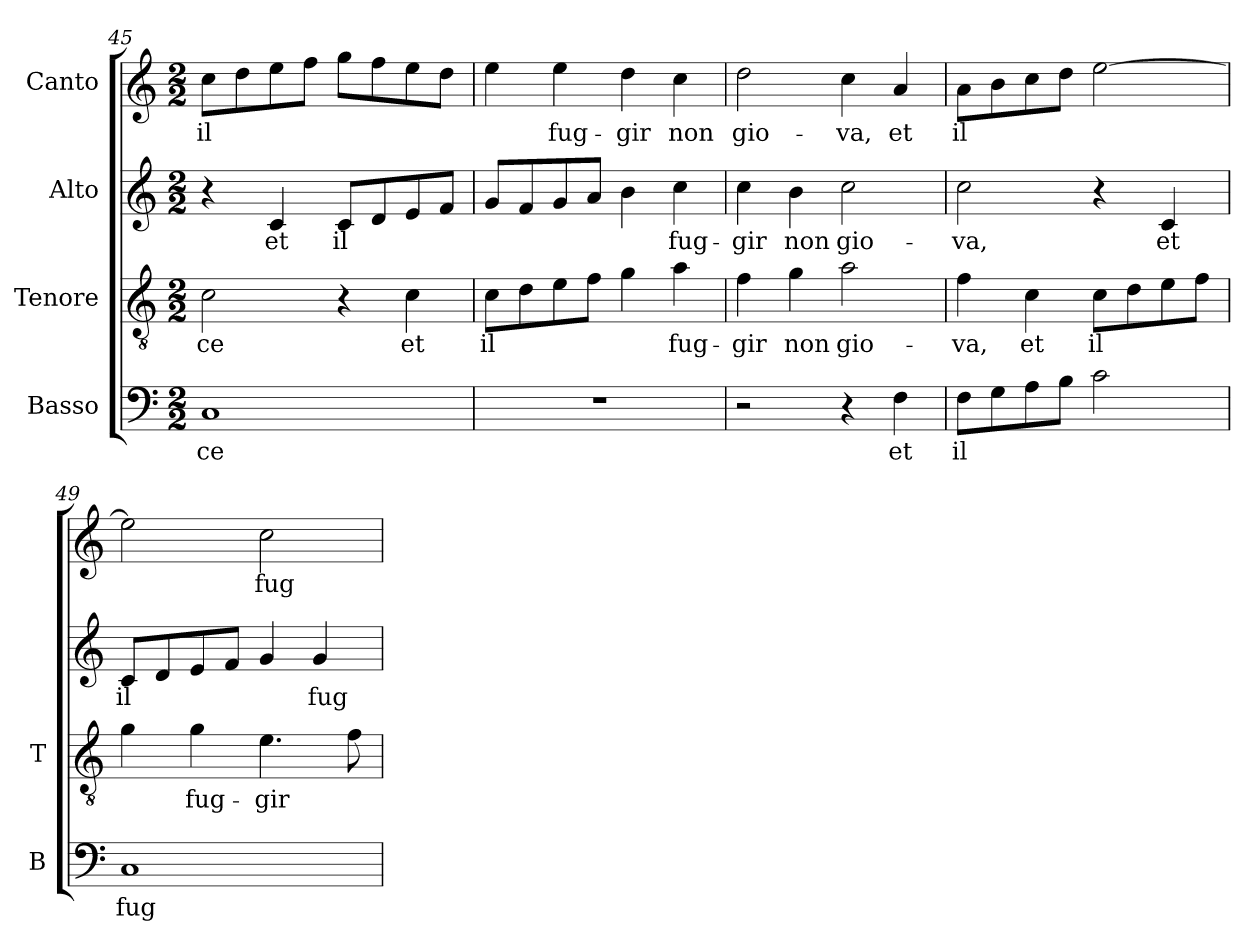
**kern	**text	**kern	**text	**kern	**text	**kern	**text
*part4	*part4	*part3	*part3	*part2	*part2	*part1	*part1
*staff4	*staff4	*staff3	*staff3	*staff2	*staff2	*staff1	*staff1
*I"Basso	*	*I"Tenore	*	*I"Alto	*	*I"Canto	*
*I'B	*	*I'T	*	*	*	*	*
*clefF4	*	*clefGv2	*	*clefG2	*	*clefG2	*
*	*	*ITrd7c12	*	*	*	*	*
*k[]	*	*k[]	*	*k[]	*	*k[]	*
*C:	*	*C:	*	*C:	*	*C:	*
*M2/2	*	*M2/2	*	*M2/2	*	*M2/2	*
=45	=45	=45	=45	=45	=45	=45	=45
!	!LO:LY:b:color=#000000	!	!	!	!	!	!
!	!	!	!LO:LY:b:color=#000000	!	!	!	!
!	!	!	!	!	!	!	!LO:LY:b:color=#000000
1Ci	-ce	2Ci\	-ce	4r	.	8cci\L	il
.	.	.	.	.	.	8ddi\	.
!	!	!	!	!	!LO:LY:b:color=#000000	!	!
.	.	.	.	4ci/	et	8eei\	.
.	.	.	.	.	.	8ffi\J	.
!	!	!	!	!	!LO:LY:b:color=#000000	!	!
.	.	4r	.	8ci/L	il	8ggi\L	.
.	.	.	.	8di/	.	8ffi\	.
!	!	!	!LO:LY:b:color=#000000	!	!	!	!
.	.	4Ci\	et	8ei/	.	8eei\	.
.	.	.	.	8fi/J	.	8ddi\J	.
=46	=46	=46	=46	=46	=46	=46	=46
!	!	!	!LO:LY:b:color=#000000	!	!	!	!
1r	.	8Ci\L	il	8gi/L	.	4eei\	.
.	.	8Di\	.	8fi/	.	.	.
!	!	!	!	!	!	!	!LO:LY:b:color=#000000
.	.	8Ei\	.	8gi/	.	4eei\	fug-
.	.	8Fi\J	.	8ai/J	.	.	.
!	!	!	!	!	!	!	!LO:LY:b:color=#000000
.	.	4Gi\	.	4bi\	.	4ddi\	-gir
!	!	!	!LO:LY:b:color=#000000	!	!	!	!
!	!	!	!	!	!LO:LY:b:color=#000000	!	!
!	!	!	!	!	!	!	!LO:LY:b:color=#000000
.	.	4Ai\	fug-	4cci\	fug-	4cci\	non
=47	=47	=47	=47	=47	=47	=47	=47
!	!	!	!LO:LY:b:color=#000000	!	!	!	!
!	!	!	!	!	!LO:LY:b:color=#000000	!	!
!	!	!	!	!	!	!	!LO:LY:b:color=#000000
2r	.	4Fi\	-gir	4cci\	-gir	2ddi\	gio-
!	!	!	!LO:LY:b:color=#000000	!	!	!	!
!	!	!	!	!	!LO:LY:b:color=#000000	!	!
.	.	4Gi\	non	4bi\	non	.	.
!	!	!	!LO:LY:b:color=#000000	!	!	!	!
!	!	!	!	!	!LO:LY:b:color=#000000	!	!
!	!	!	!	!	!	!	!LO:LY:b:color=#000000
4r	.	2Ai\	gio-	2cci\	gio-	4cci\	-va,
!	!LO:LY:b:color=#000000	!	!	!	!	!	!
!	!	!	!	!	!	!	!LO:LY:b:color=#000000
4Fi\	et	.	.	.	.	4ai/	et
!!LO:LB:g=z
=48	=48	=48	=48	=48	=48	=48	=48
!	!LO:LY:b:color=#000000	!	!	!	!	!	!
!	!	!	!LO:LY:b:color=#000000	!	!	!	!
!	!	!	!	!	!LO:LY:b:color=#000000	!	!
!	!	!	!	!	!	!	!LO:LY:b:color=#000000
8Fi\L	il	4Fi\	-va,	2cci\	-va,	8ai\L	il
8Gi\	.	.	.	.	.	8bi\	.
!	!	!	!LO:LY:b:color=#000000	!	!	!	!
8Ai\	.	4Ci\	et	.	.	8cci\	.
8Bi\J	.	.	.	.	.	8ddi\J	.
!	!	!	!LO:LY:b:color=#000000	!	!	!	!
2ci\	.	8Ci\L	il	4r	.	[>2eei\	.
.	.	8Di\	.	.	.	.	.
!	!	!	!	!	!LO:LY:b:color=#000000	!	!
.	.	8Ei\	.	4ci/	et	.	.
.	.	8Fi\J	.	.	.	.	.
=49	=49	=49	=49	=49	=49	=49	=49
!	!LO:LY:b:color=#000000	!	!	!	!	!	!
!	!	!	!	!	!LO:LY:b:color=#000000	!	!
1Ci	fug-	4Gi\	.	8ci/L	il	2eei\]	.
.	.	.	.	8di/	.	.	.
!	!	!	!LO:LY:b:color=#000000	!	!	!	!
.	.	4Gi\	fug-	8ei/	.	.	.
.	.	.	.	8fi/J	.	.	.
!	!	!	!LO:LY:b:color=#000000	!	!	!	!
!	!	!	!	!	!	!	!LO:LY:b:color=#000000
.	.	4.Ei\	-gir	4gi/	.	2cci\	fug-
!	!	!	!	!	!LO:LY:b:color=#000000	!	!
.	.	.	.	4gi/	fug-	.	.
.	.	8Fi\	.	.	.	.	.
=	=	=	=	=	=	=	=
*-	*-	*-	*-	*-	*-	*-	*-
